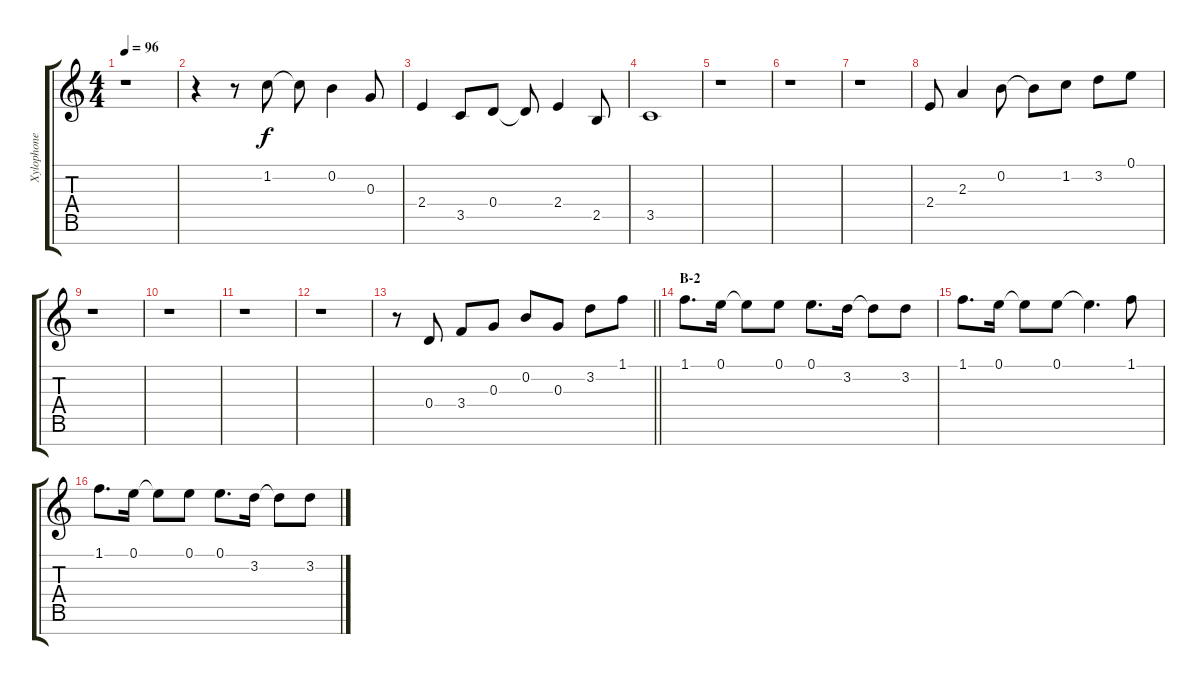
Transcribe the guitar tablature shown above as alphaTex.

\track ("Xylophone" "Xylophone") {instrument vibraphone}
\staff {score tabs}
\tuning (E5 B4 G4 D4 A3 E3 B2) {hide}
\ts (4 4)
\tempo 96
\clef g2
\ks c
r.1{dy f} |
r.4 r.8 1.2.8 1.2{t}.8 0.2.4 0.3.8 |
2.4.4 3.5.8 0.4.8 0.4{t}.8 2.4.4 2.5.8 |
3.5.1 |
r.1 |
r.1 |
r.1 |
2.4.8 2.3.4 0.2.8 0.2{t}.8 1.2.8 3.2.8 0.1.8 |
r.1 |
r.1 |
r.1 |
r.1 |
\barLineRight lightlight
r.8 0.4.8 3.4.8 0.3.8 0.2.8 0.3.8 3.2.8 1.1.8 |
\section ("" "B-2")
1.1.8{d} 0.1.16 0.1{t}.8 0.1.8 0.1.8{d} 3.2.16 3.2{t}.8 3.2.8 |
1.1.8{d} 0.1.16 0.1{t}.8 0.1.8 0.1{t}.4{d} 1.1.8 |
1.1.8{d} 0.1.16 0.1{t}.8 0.1.8 0.1.8{d} 3.2.16 3.2{t}.8 3.2.8
